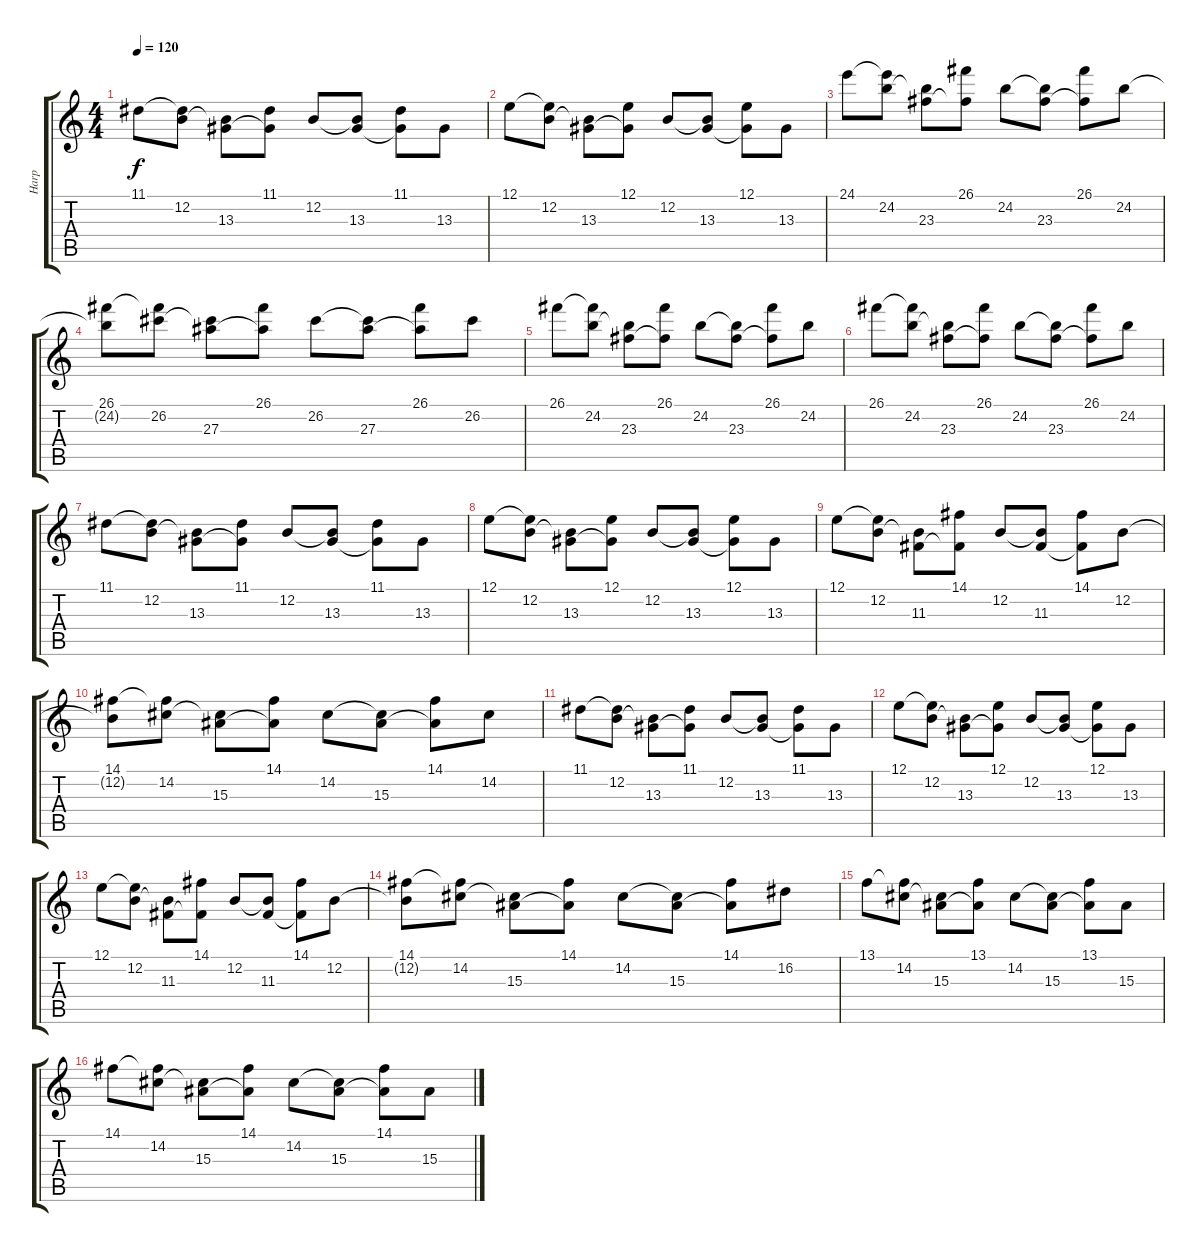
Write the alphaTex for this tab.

\track ("Harp" "Harp") {instrument orchestralharp}
\staff {score tabs}
\tuning (E4 B3 G3 D3 A2 E2) {hide}
\ts (4 4)
\tempo 120
\clef g2
\ks c
11.1.8{dy f} (11.1{t} 12.2).8 (12.2{t} 13.3).8 (11.1 13.3{t}).8 12.2.8 (12.2{t} 13.3).8 (11.1 13.3{t}).8 13.3.8 |
12.1.8 (12.1{t} 12.2).8 (12.2{t} 13.3).8 (12.1 13.3{t}).8 12.2.8 (12.2{t} 13.3).8 (12.1 13.3{t}).8 13.3.8 |
24.1.8 (24.1{t} 24.2).8 (24.2{t} 23.3).8 (26.1 23.3{t}).8 24.2.8 (24.2{t} 23.3).8 (26.1 23.3{t}).8 24.2.8 |
(26.1 24.2{t}).8 (26.1{t} 26.2).8 (26.2{t} 27.3).8 (26.1 27.3{t}).8 26.2.8 (26.2{t} 27.3).8 (26.1 27.3{t}).8 26.2.8 |
26.1.8 (26.1{t} 24.2).8 (24.2{t} 23.3).8 (26.1 23.3{t}).8 24.2.8 (24.2{t} 23.3).8 (26.1 23.3{t}).8 24.2.8 |
26.1.8 (26.1{t} 24.2).8 (24.2{t} 23.3).8 (26.1 23.3{t}).8 24.2.8 (24.2{t} 23.3).8 (26.1 23.3{t}).8 24.2.8 |
11.1.8 (11.1{t} 12.2).8 (12.2{t} 13.3).8 (11.1 13.3{t}).8 12.2.8 (12.2{t} 13.3).8 (11.1 13.3{t}).8 13.3.8 |
12.1.8 (12.1{t} 12.2).8 (12.2{t} 13.3).8 (12.1 13.3{t}).8 12.2.8 (12.2{t} 13.3).8 (12.1 13.3{t}).8 13.3.8 |
12.1.8 (12.1{t} 12.2).8 (12.2{t} 11.3).8 (14.1 11.3{t}).8 12.2.8 (12.2{t} 11.3).8 (14.1 11.3{t}).8 12.2.8 |
(14.1 12.2{t}).8 (14.1{t} 14.2).8 (14.2{t} 15.3).8 (14.1 15.3{t}).8 14.2.8 (14.2{t} 15.3).8 (14.1 15.3{t}).8 14.2.8 |
11.1.8 (11.1{t} 12.2).8 (12.2{t} 13.3).8 (11.1 13.3{t}).8 12.2.8 (12.2{t} 13.3).8 (11.1 13.3{t}).8 13.3.8 |
12.1.8 (12.1{t} 12.2).8 (12.2{t} 13.3).8 (12.1 13.3{t}).8 12.2.8 (12.2{t} 13.3).8 (12.1 13.3{t}).8 13.3.8 |
12.1.8 (12.1{t} 12.2).8 (12.2{t} 11.3).8 (14.1 11.3{t}).8 12.2.8 (12.2{t} 11.3).8 (14.1 11.3{t}).8 12.2.8 |
(14.1 12.2{t}).8 (14.1{t} 14.2).8 (14.2{t} 15.3).8 (14.1 15.3{t}).8 14.2.8 (14.2{t} 15.3).8 (14.1 15.3{t}).8 16.2.8 |
13.1.8 (13.1{t} 14.2).8 (14.2{t} 15.3).8 (13.1 15.3{t}).8 14.2.8 (14.2{t} 15.3).8 (13.1 15.3{t}).8 15.3.8 |
14.1.8 (14.1{t} 14.2).8 (14.2{t} 15.3).8 (14.1 15.3{t}).8 14.2.8 (14.2{t} 15.3).8 (14.1 15.3{t}).8 15.3.8
